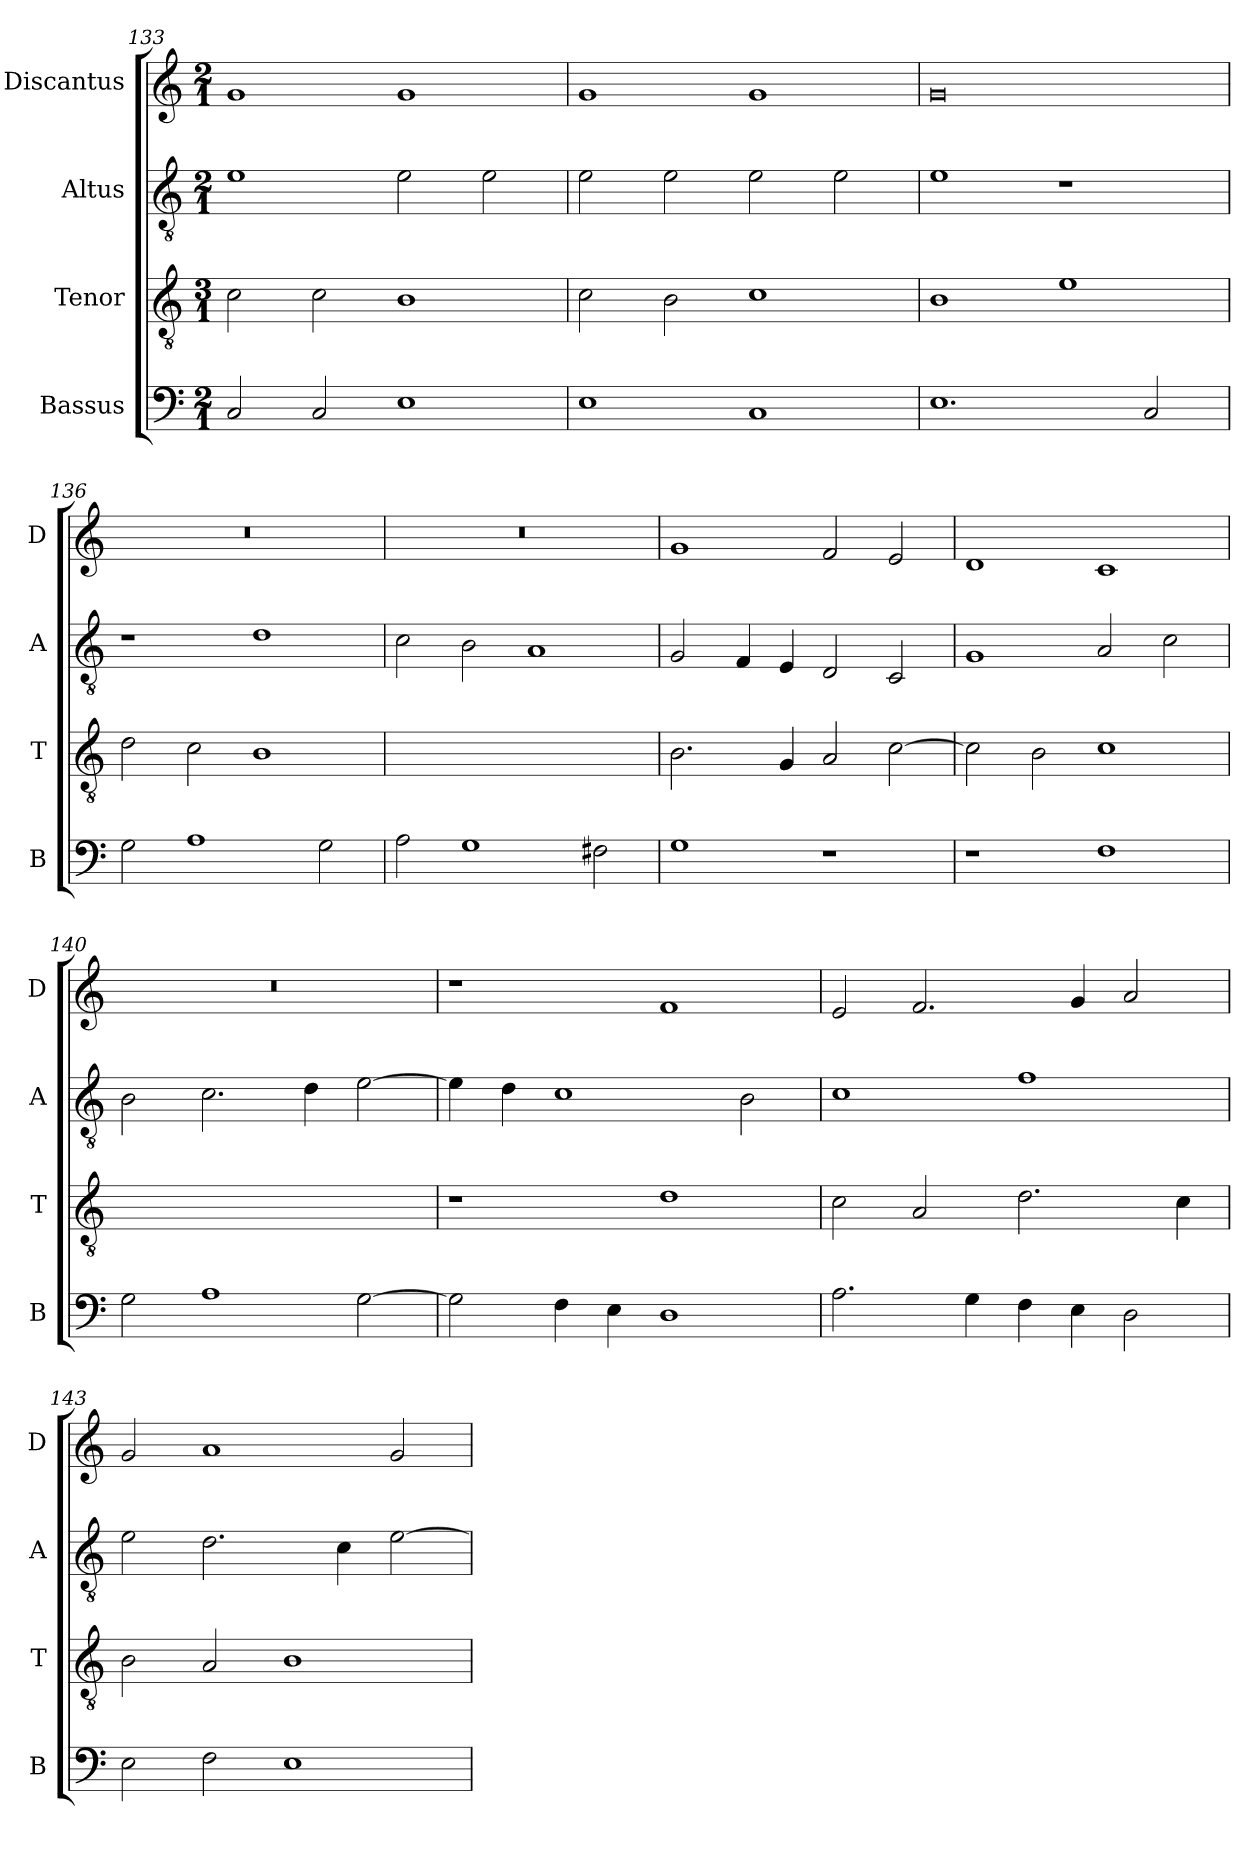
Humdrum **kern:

**kern	**kern	**kern	**kern
*part4	*part3	*part2	*part1
*staff4	*staff3	*staff2	*staff1
*I"Bassus	*I"Tenor	*I"Altus	*I"Discantus
*I'B	*I'T	*I'A	*I'D
*clefF4	*clefGv2	*clefGv2	*clefG2
*k[]	*k[]	*k[]	*k[]
*M2/1	*M3/1	*M2/1	*M2/1
=133	=133	=133	=133
2C/	2c\	1e	1g
2C/	2c\	.	.
1E	1B	2e\	1g
.	.	2e\	.
=134	=134	=134	=134
1E	2c\	2e\	1g
.	2B\	2e\	.
1C	1c	2e\	1g
.	.	2e\	.
=135	=135	=135	=135
1.E	1B	1e	0g
.	1e	1r	.
2C/	.	.	.
=136	=136	=136	=136
2G\	2d\	1r	0r
1A	2c\	.	.
.	1B	1d	.
2G\	.	.	.
=137	=137	=137	=137
2A\	0r	2c\	0r
1G	.	2B\	.
.	.	1A	.
2F#X\	.	.	.
=138	=138	=138	=138
1G	2.B\	2G/	1g
.	.	4F/	.
.	4G/	4E/	.
1r	2A/	2D/	2f/
.	[2c\	2C/	2e/
=139	=139	=139	=139
1r	2c\]	1G	1d
.	2B\	.	.
1F	1c	2A/	1c
.	.	2c\	.
=140	=140	=140	=140
2G\	0r	2B\	0r
1A	.	2.c\	.
.	.	4d\	.
[2G\	.	[2e\	.
=141	=141	=141	=141
2G\]	1r	4e\]	1r
.	.	4d\	.
4F\	.	1c	.
4E\	.	.	.
1D	1d	.	1f
.	.	2B\	.
=142	=142	=142	=142
2.A\	2c\	1c	2e/
.	2A/	.	2.f/
4G\	.	.	.
4F\	2.d\	1f	.
4E\	.	.	4g/
2D\	.	.	2a/
.	4c\	.	.
=143	=143	=143	=143
2E\	2B\	2e\	2g/
2F\	2A/	2.d\	1a
1E	1B	.	.
.	.	4c\	.
.	.	[2e\	2g/
=	=	=	=
*-	*-	*-	*-
